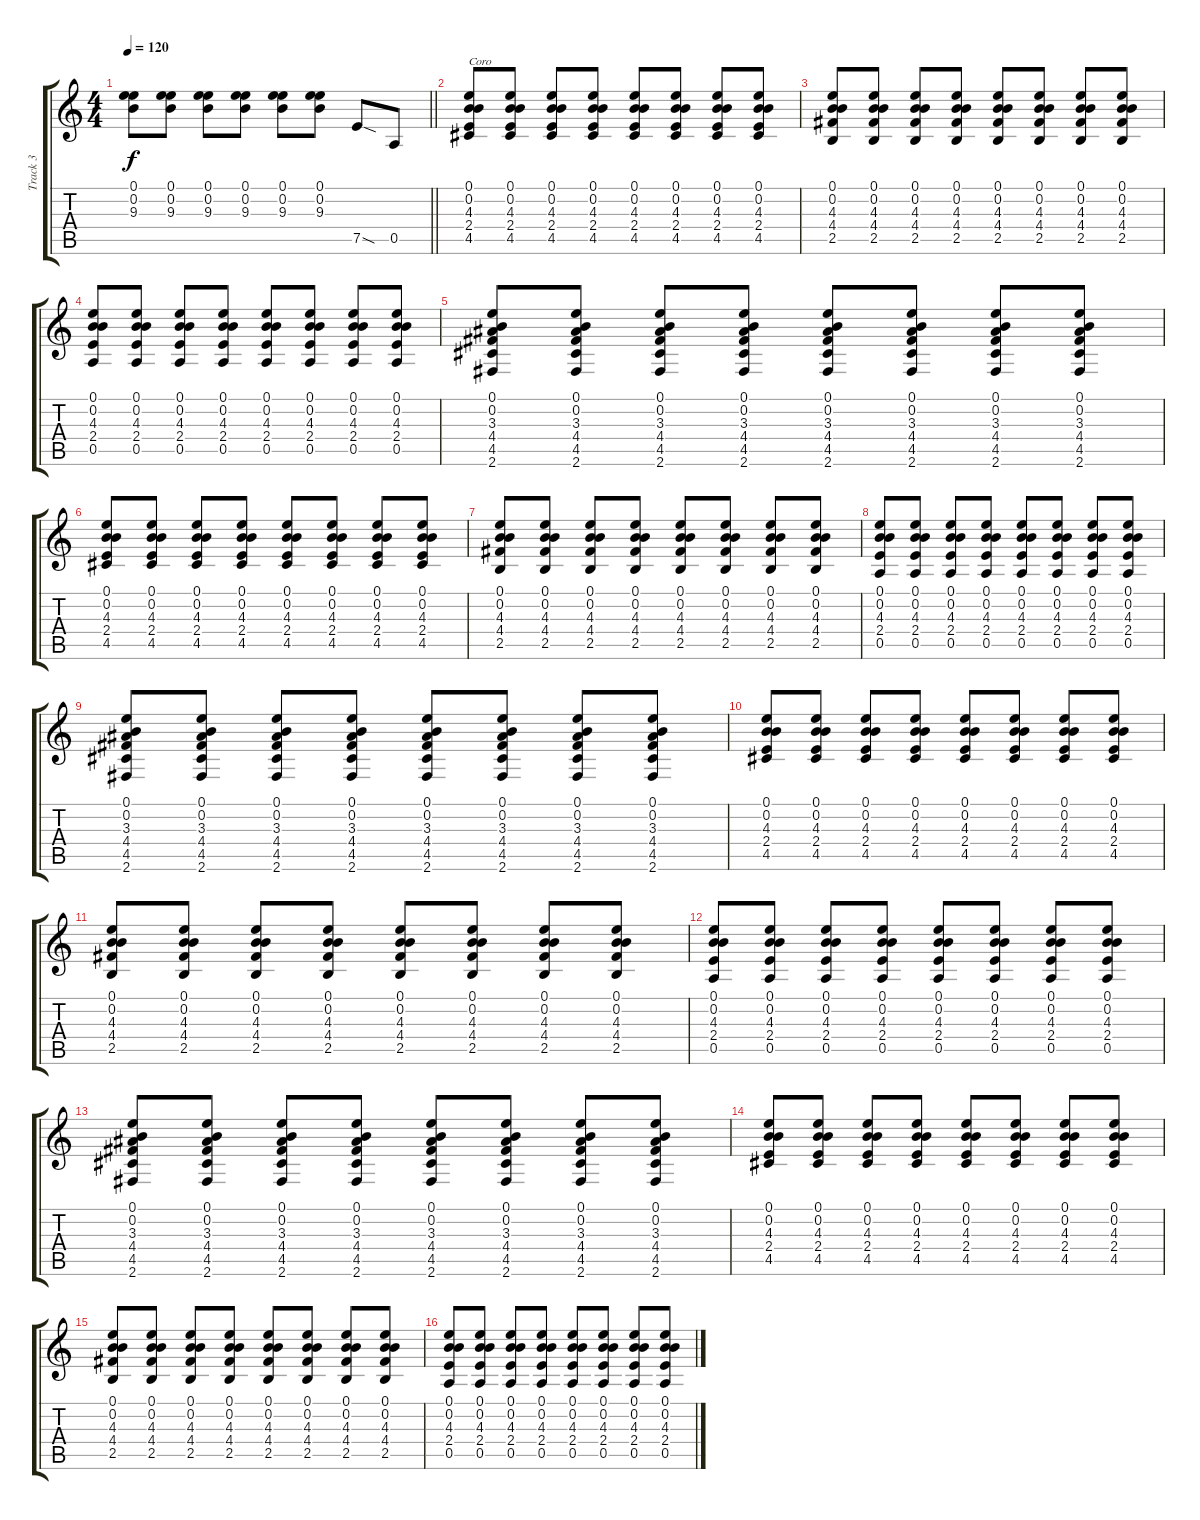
\track ("Track 3" "Track 3") {instrument distortionguitar}
\staff {score tabs}
\tuning (E4 B3 G3 D3 A2 E2) {hide}
\ts (4 4)
\tempo 120
\clef g2
\barLineRight lightlight
\ks c
(0.1 0.2 9.3).8{dy f} (0.1 0.2 9.3).8 (0.1 0.2 9.3).8 (0.1 0.2 9.3).8 (0.1 0.2 9.3).8 (0.1 0.2 9.3).8 7.5{sod}.8 0.5.8 |
(0.1 0.2 4.3 2.4 4.5).8{txt "Coro"} (0.1 0.2 4.3 2.4 4.5).8 (0.1 0.2 4.3 2.4 4.5).8 (0.1 0.2 4.3 2.4 4.5).8 (0.1 0.2 4.3 2.4 4.5).8 (0.1 0.2 4.3 2.4 4.5).8 (0.1 0.2 4.3 2.4 4.5).8 (0.1 0.2 4.3 2.4 4.5).8 |
(0.1 0.2 4.3 4.4 2.5).8 (0.1 0.2 4.3 4.4 2.5).8 (0.1 0.2 4.3 4.4 2.5).8 (0.1 0.2 4.3 4.4 2.5).8 (0.1 0.2 4.3 4.4 2.5).8 (0.1 0.2 4.3 4.4 2.5).8 (0.1 0.2 4.3 4.4 2.5).8 (0.1 0.2 4.3 4.4 2.5).8 |
(0.1 0.2 4.3 2.4 0.5).8 (0.1 0.2 4.3 2.4 0.5).8 (0.1 0.2 4.3 2.4 0.5).8 (0.1 0.2 4.3 2.4 0.5).8 (0.1 0.2 4.3 2.4 0.5).8 (0.1 0.2 4.3 2.4 0.5).8 (0.1 0.2 4.3 2.4 0.5).8 (0.1 0.2 4.3 2.4 0.5).8 |
(0.1 0.2 3.3 4.4 4.5 2.6).8 (0.1 0.2 3.3 4.4 4.5 2.6).8 (0.1 0.2 3.3 4.4 4.5 2.6).8 (0.1 0.2 3.3 4.4 4.5 2.6).8 (0.1 0.2 3.3 4.4 4.5 2.6).8 (0.1 0.2 3.3 4.4 4.5 2.6).8 (0.1 0.2 3.3 4.4 4.5 2.6).8 (0.1 0.2 3.3 4.4 4.5 2.6).8 |
(0.1 0.2 4.3 2.4 4.5).8 (0.1 0.2 4.3 2.4 4.5).8 (0.1 0.2 4.3 2.4 4.5).8 (0.1 0.2 4.3 2.4 4.5).8 (0.1 0.2 4.3 2.4 4.5).8 (0.1 0.2 4.3 2.4 4.5).8 (0.1 0.2 4.3 2.4 4.5).8 (0.1 0.2 4.3 2.4 4.5).8 |
(0.1 0.2 4.3 4.4 2.5).8 (0.1 0.2 4.3 4.4 2.5).8 (0.1 0.2 4.3 4.4 2.5).8 (0.1 0.2 4.3 4.4 2.5).8 (0.1 0.2 4.3 4.4 2.5).8 (0.1 0.2 4.3 4.4 2.5).8 (0.1 0.2 4.3 4.4 2.5).8 (0.1 0.2 4.3 4.4 2.5).8 |
(0.1 0.2 4.3 2.4 0.5).8 (0.1 0.2 4.3 2.4 0.5).8 (0.1 0.2 4.3 2.4 0.5).8 (0.1 0.2 4.3 2.4 0.5).8 (0.1 0.2 4.3 2.4 0.5).8 (0.1 0.2 4.3 2.4 0.5).8 (0.1 0.2 4.3 2.4 0.5).8 (0.1 0.2 4.3 2.4 0.5).8 |
(0.1 0.2 3.3 4.4 4.5 2.6).8 (0.1 0.2 3.3 4.4 4.5 2.6).8 (0.1 0.2 3.3 4.4 4.5 2.6).8 (0.1 0.2 3.3 4.4 4.5 2.6).8 (0.1 0.2 3.3 4.4 4.5 2.6).8 (0.1 0.2 3.3 4.4 4.5 2.6).8 (0.1 0.2 3.3 4.4 4.5 2.6).8 (0.1 0.2 3.3 4.4 4.5 2.6).8 |
(0.1 0.2 4.3 2.4 4.5).8 (0.1 0.2 4.3 2.4 4.5).8 (0.1 0.2 4.3 2.4 4.5).8 (0.1 0.2 4.3 2.4 4.5).8 (0.1 0.2 4.3 2.4 4.5).8 (0.1 0.2 4.3 2.4 4.5).8 (0.1 0.2 4.3 2.4 4.5).8 (0.1 0.2 4.3 2.4 4.5).8 |
(0.1 0.2 4.3 4.4 2.5).8 (0.1 0.2 4.3 4.4 2.5).8 (0.1 0.2 4.3 4.4 2.5).8 (0.1 0.2 4.3 4.4 2.5).8 (0.1 0.2 4.3 4.4 2.5).8 (0.1 0.2 4.3 4.4 2.5).8 (0.1 0.2 4.3 4.4 2.5).8 (0.1 0.2 4.3 4.4 2.5).8 |
(0.1 0.2 4.3 2.4 0.5).8 (0.1 0.2 4.3 2.4 0.5).8 (0.1 0.2 4.3 2.4 0.5).8 (0.1 0.2 4.3 2.4 0.5).8 (0.1 0.2 4.3 2.4 0.5).8 (0.1 0.2 4.3 2.4 0.5).8 (0.1 0.2 4.3 2.4 0.5).8 (0.1 0.2 4.3 2.4 0.5).8 |
(0.1 0.2 3.3 4.4 4.5 2.6).8 (0.1 0.2 3.3 4.4 4.5 2.6).8 (0.1 0.2 3.3 4.4 4.5 2.6).8 (0.1 0.2 3.3 4.4 4.5 2.6).8 (0.1 0.2 3.3 4.4 4.5 2.6).8 (0.1 0.2 3.3 4.4 4.5 2.6).8 (0.1 0.2 3.3 4.4 4.5 2.6).8 (0.1 0.2 3.3 4.4 4.5 2.6).8 |
(0.1 0.2 4.3 2.4 4.5).8 (0.1 0.2 4.3 2.4 4.5).8 (0.1 0.2 4.3 2.4 4.5).8 (0.1 0.2 4.3 2.4 4.5).8 (0.1 0.2 4.3 2.4 4.5).8 (0.1 0.2 4.3 2.4 4.5).8 (0.1 0.2 4.3 2.4 4.5).8 (0.1 0.2 4.3 2.4 4.5).8 |
(0.1 0.2 4.3 4.4 2.5).8 (0.1 0.2 4.3 4.4 2.5).8 (0.1 0.2 4.3 4.4 2.5).8 (0.1 0.2 4.3 4.4 2.5).8 (0.1 0.2 4.3 4.4 2.5).8 (0.1 0.2 4.3 4.4 2.5).8 (0.1 0.2 4.3 4.4 2.5).8 (0.1 0.2 4.3 4.4 2.5).8 |
(0.1 0.2 4.3 2.4 0.5).8 (0.1 0.2 4.3 2.4 0.5).8 (0.1 0.2 4.3 2.4 0.5).8 (0.1 0.2 4.3 2.4 0.5).8 (0.1 0.2 4.3 2.4 0.5).8 (0.1 0.2 4.3 2.4 0.5).8 (0.1 0.2 4.3 2.4 0.5).8 (0.1 0.2 4.3 2.4 0.5).8
